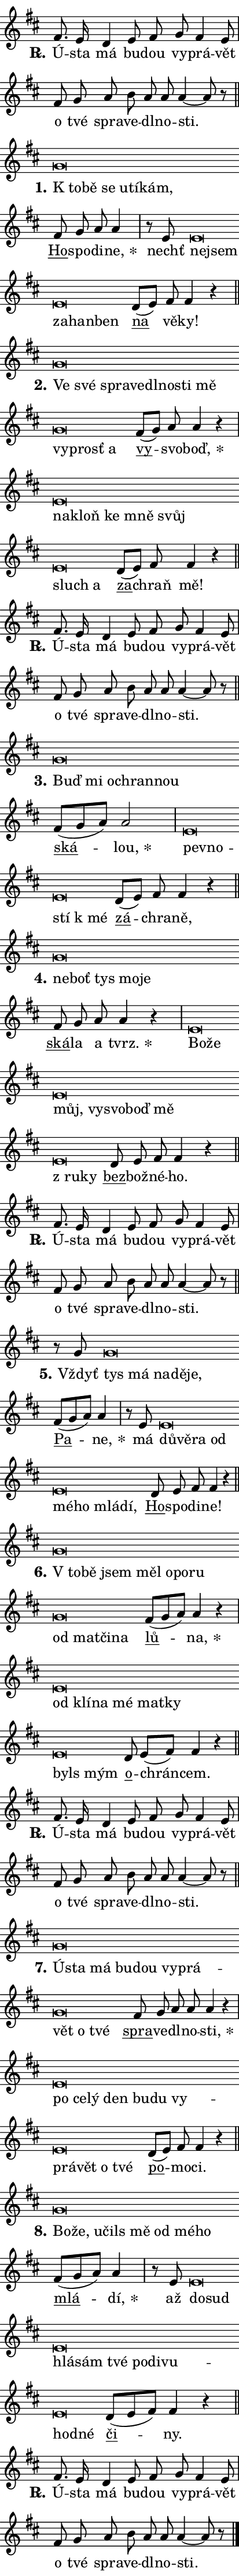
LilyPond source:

\version "2.24.0"
\header { tagline = "" }
\paper {
  indent = 0\cm
  top-margin = 0\cm
  right-margin = 0\cm
  bottom-margin = 0\cm
  left-margin = 0\cm
  paper-width = 7\cm
  page-breaking = #ly:one-page-breaking
  system-system-spacing.basic-distance = #11
  score-system-spacing.basic-distance = #11
  ragged-last = ##f
}


%% Author: Thomas Morley
%% https://lists.gnu.org/archive/html/lilypond-user/2020-05/msg00002.html
#(define (line-position grob)
"Returns position of @var[grob} in current system:
   @code{'start}, if at first time-step
   @code{'end}, if at last time-step
   @code{'middle} otherwise
"
  (let* ((col (ly:item-get-column grob))
         (ln (ly:grob-object col 'left-neighbor))
         (rn (ly:grob-object col 'right-neighbor))
         (col-to-check-left (if (ly:grob? ln) ln col))
         (col-to-check-right (if (ly:grob? rn) rn col))
         (break-dir-left
           (and
             (ly:grob-property col-to-check-left 'non-musical #f)
             (ly:item-break-dir col-to-check-left)))
         (break-dir-right
           (and
             (ly:grob-property col-to-check-right 'non-musical #f)
             (ly:item-break-dir col-to-check-right))))
        (cond ((eqv? 1 break-dir-left) 'start)
              ((eqv? -1 break-dir-right) 'end)
              (else 'middle))))

#(define (tranparent-at-line-position vctor)
  (lambda (grob)
  "Relying on @code{line-position} select the relevant enry from @var{vctor}.
Used to determine transparency,"
    (case (line-position grob)
      ((end) (not (vector-ref vctor 0)))
      ((middle) (not (vector-ref vctor 1)))
      ((start) (not (vector-ref vctor 2))))))

noteHeadBreakVisibility =
#(define-music-function (break-visibility)(vector?)
"Makes @code{NoteHead}s transparent relying on @var{break-visibility}"
#{
  \override NoteHead.transparent =
    #(tranparent-at-line-position break-visibility)
#})

#(define delete-ledgers-for-transparent-note-heads
  (lambda (grob)
    "Reads whether a @code{NoteHead} is transparent.
If so this @code{NoteHead} is removed from @code{'note-heads} from
@var{grob}, which is supposed to be @code{LedgerLineSpanner}.
As a result ledgers are not printed for this @code{NoteHead}"
    (let* ((nhds-array (ly:grob-object grob 'note-heads))
           (nhds-list
             (if (ly:grob-array? nhds-array)
                 (ly:grob-array->list nhds-array)
                 '()))
           ;; Relies on the transparent-property being done before
           ;; Staff.LedgerLineSpanner.after-line-breaking is executed.
           ;; This is fragile ...
           (to-keep
             (remove
               (lambda (nhd)
                 (ly:grob-property nhd 'transparent #f))
               nhds-list)))
      ;; TODO find a better method to iterate over grob-arrays, similiar
      ;; to filter/remove etc for lists
      ;; For now rebuilt from scratch
      (set! (ly:grob-object grob 'note-heads)  '())
      (for-each
        (lambda (nhd)
          (ly:pointer-group-interface::add-grob grob 'note-heads nhd))
        to-keep))))

hideNotes = {
  \noteHeadBreakVisibility #begin-of-line-visible
}
unHideNotes = {
  \noteHeadBreakVisibility #all-visible
}

% work-around for resetting accidentals
% https://lilypond.org/doc/v2.23/Documentation/notation/displaying-rhythms#unmetered-music
cadenzaMeasure = {
  \cadenzaOff
  \partial 1024 s1024
  \cadenzaOn
}

#(define-markup-command (accent layout props text) (markup?)
  "Underline accented syllable"
  (interpret-markup layout props
    #{\markup \override #'(offset . 4.3) \underline { #text }#}))

responsum = \markup \concat {
  "R" \hspace #-1.05 \path #0.1 #'((moveto 0 0.07) (lineto 0.9 0.8)) \hspace #0.05 "."
}

\layout {
    \context {
        \Staff
        \remove "Time_signature_engraver"
        \override LedgerLineSpanner.after-line-breaking = #delete-ledgers-for-transparent-note-heads
    }
    \context {
        \Voice {
            \override NoteHead.output-attributes = #'((class . "notehead"))
            \override Hairpin.height = #0.55
        }
    }
    \context {
        \Lyrics {
            \override StanzaNumber.output-attributes = #'((class . "stanzanumber"))
            \override LyricSpace.minimum-distance = #0.9
            \override LyricText.font-name = #"TeX Gyre Schola"
            \override LyricText.font-size = 1
            \override StanzaNumber.font-name = #"TeX Gyre Schola Bold"
            \override StanzaNumber.font-size = 1
        }
    }
}

% magnetic-lyrics.ily
%
%   written by
%     Jean Abou Samra <jean@abou-samra.fr>
%     Werner Lemberg <wl@gnu.org>
%
%   adapted by
%     Jiri Hon <jiri.hon@gmail.com>
%
% Version 2022-Apr-15

% https://www.mail-archive.com/lilypond-user@gnu.org/msg149350.html

#(define (Left_hyphen_pointer_engraver context)
   "Collect syllable-hyphen-syllable occurrences in lyrics and store
them in properties.  This engraver only looks to the left.  For
example, if the lyrics input is @code{foo -- bar}, it does the
following.

@itemize @bullet
@item
Set the @code{text} property of the @code{LyricHyphen} grob between
@q{foo} and @q{bar} to @code{foo}.

@item
Set the @code{left-hyphen} property of the @code{LyricText} grob with
text @q{foo} to the @code{LyricHyphen} grob between @q{foo} and
@q{bar}.
@end itemize

Use this auxiliary engraver in combination with the
@code{lyric-@/text::@/apply-@/magnetic-@/offset!} hook."
   (let ((hyphen #f)
         (text #f))
     (make-engraver
      (acknowledgers
       ((lyric-syllable-interface engraver grob source-engraver)
        (set! text grob)))
      (end-acknowledgers
       ((lyric-hyphen-interface engraver grob source-engraver)
        ;(when (not (grob::has-interface grob 'lyric-space-interface))
          (set! hyphen grob)));)
      ((stop-translation-timestep engraver)
       (when (and text hyphen)
         (ly:grob-set-object! text 'left-hyphen hyphen))
       (set! text #f)
       (set! hyphen #f)))))

#(define (lyric-text::apply-magnetic-offset! grob)
   "If the space between two syllables is less than the value in
property @code{LyricText@/.details@/.squash-threshold}, move the right
syllable to the left so that it gets concatenated with the left
syllable.

Use this function as a hook for
@code{LyricText@/.after-@/line-@/breaking} if the
@code{Left_@/hyphen_@/pointer_@/engraver} is active."
   (let ((hyphen (ly:grob-object grob 'left-hyphen #f)))
     (when hyphen
       (let ((left-text (ly:spanner-bound hyphen LEFT)))
         (when (grob::has-interface left-text 'lyric-syllable-interface)
           (let* ((common (ly:grob-common-refpoint grob left-text X))
                  (this-x-ext (ly:grob-extent grob common X))
                  (left-x-ext
                   (begin
                     ;; Trigger magnetism for left-text.
                     (ly:grob-property left-text 'after-line-breaking)
                     (ly:grob-extent left-text common X)))
                  ;; `delta` is the gap width between two syllables.
                  (delta (- (interval-start this-x-ext)
                            (interval-end left-x-ext)))
                  (details (ly:grob-property grob 'details))
                  (threshold (assoc-get 'squash-threshold details 0.2)))
             (when (< delta threshold)
               (let* (;; We have to manipulate the input text so that
                      ;; ligatures crossing syllable boundaries are not
                      ;; disabled.  For languages based on the Latin
                      ;; script this is essentially a beautification.
                      ;; However, for non-Western scripts it can be a
                      ;; necessity.
                      (lt (ly:grob-property left-text 'text))
                      (rt (ly:grob-property grob 'text))
                      (is-space (grob::has-interface hyphen 'lyric-space-interface))
                      (space (if is-space " " ""))
                      (space-markup (grob-interpret-markup grob " "))
                      (space-size (interval-length (ly:stencil-extent space-markup X)))
                      (extra-delta (if is-space space-size 0))
                      ;; Append new syllable.
                      (ltrt-space (if (and (string? lt) (string? rt))
                                (string-append lt space rt)
                                (make-concat-markup (list lt space rt))))
                      ;; Right-align `ltrt` to the right side.
                      (ltrt-space-markup (grob-interpret-markup
                               grob
                               (make-translate-markup
                                (cons (interval-length this-x-ext) 0)
                                (make-right-align-markup ltrt-space)))))
                 (begin
                   ;; Don't print `left-text`.
                   (ly:grob-set-property! left-text 'stencil #f)
                   ;; Set text and stencil (which holds all collected
                   ;; syllables so far) and shift it to the left.
                   (ly:grob-set-property! grob 'text ltrt-space)
                   (ly:grob-set-property! grob 'stencil ltrt-space-markup)
                   (ly:grob-translate-axis! grob (- (- delta extra-delta)) X))))))))))


#(define (lyric-hyphen::displace-bounds-first grob)
   ;; Make very sure this callback isn't triggered too early.
   (let ((left (ly:spanner-bound grob LEFT))
         (right (ly:spanner-bound grob RIGHT)))
     (ly:grob-property left 'after-line-breaking)
     (ly:grob-property right 'after-line-breaking)
     (ly:lyric-hyphen::print grob)))

squashThreshold = #0.4

\layout {
  \context {
    \Lyrics
    \consists #Left_hyphen_pointer_engraver
    \override LyricText.after-line-breaking =
      #lyric-text::apply-magnetic-offset!
    \override LyricHyphen.stencil = #lyric-hyphen::displace-bounds-first
    \override LyricText.details.squash-threshold = \squashThreshold
    \override LyricHyphen.minimum-distance = 0
    \override LyricHyphen.minimum-length = \squashThreshold
  }
}

squash = \override LyricText.details.squash-threshold = 9999
unSquash = \override LyricText.details.squash-threshold = \squashThreshold

left = \override LyricText.self-alignment-X = #LEFT
unLeft = \revert LyricText.self-alignment-X

starOffset = #(lambda (grob) 
                (let ((x_offset (ly:self-alignment-interface::aligned-on-x-parent grob)))
                  (if (= x_offset 0) 0 (+ x_offset 1.2))))

star = #(define-music-function (syllable)(string?)
"Append star separator at the end of a syllable"
#{
  \once \override LyricText.X-offset = #starOffset
  \lyricmode { \markup {
    #syllable
    \override #'((font-name . "TeX Gyre Schola Bold")) \hspace #0.2 \lower #0.65 \larger "*"
  } }
#})

starAccent = #(define-music-function (syllable)(string?)
"Append star separator at the end of a syllable and make accent"
#{
  \once \override LyricText.X-offset = #starOffset
  \lyricmode { \markup {
    \accent #syllable
    \override #'((font-name . "TeX Gyre Schola Bold")) \hspace #0.2 \lower #0.65 \larger "*"
  } }
#})

breath = #(define-music-function (syllable)(string?)
"Append breathing indicator at the end of a syllable"
#{
  \lyricmode { \markup { #syllable "+" } }
#})

optionalBreath = #(define-music-function (syllable)(string?)
"Append optional breathing indicator at the end of a syllable"
#{
  \lyricmode { \markup { #syllable "(+)" } }
#})


\score {
    <<
        \new Voice = "melody" { \cadenzaOn \key d \major \relative { fis'8. e16 d4 \bar "" e8 fis \bar "" g fis4 e8 \cadenzaMeasure \bar "|" fis g \bar "" a b \bar "" a a a4~ a8 r \cadenzaMeasure \bar "||" \break } }
        \new Lyrics \lyricsto "melody" { \lyricmode { \set stanza = \responsum
Ú -- sta má bu -- dou vy -- prá -- vět o tvé spra -- ve -- dl -- no -- sti. } }
    >>
    \layout {}
}

\score {
    <<
        \new Voice = "melody" { \cadenzaOn \key d \major \relative { g'\breve*1/16 \hideNotes \breve*1/16 \bar "" \breve*1/16 \bar "" \breve*1/16 \bar "" \breve*1/16 \breve*1/16 \bar "" \unHideNotes \bar "" fis8 g a a4 \cadenzaMeasure \bar "|" r8 e8 e\breve*1/16 \hideNotes \breve*1/16 \bar "" \breve*1/16 \bar "" \breve*1/16 \breve*1/16 \bar "" \unHideNotes \bar "" d8[( e)] fis fis4 r \cadenzaMeasure \bar "||" \break } }
        \new Lyrics \lyricsto "melody" { \lyricmode { \set stanza = "1."
\left "K to" -- \squash bě se u -- tí -- kám, \unLeft \unSquash \markup \accent Ho -- spo -- di -- \star ne, nechť \left nej -- \squash sem za -- han -- ben \unLeft \unSquash \markup \accent na vě -- ky! } }
    >>
    \layout {}
}

\score {
    <<
        \new Voice = "melody" { \cadenzaOn \key d \major \relative { g'\breve*1/16 \hideNotes \breve*1/16 \bar "" \breve*1/16 \bar "" \breve*1/16 \bar "" \breve*1/16 \bar "" \breve*1/16 \bar "" \breve*1/16 \bar "" \breve*1/16 \bar "" \breve*1/16 \bar "" \breve*1/16 \breve*1/16 \bar "" \unHideNotes \bar "" fis8[( g)] a a4 r \cadenzaMeasure \bar "|" e\breve*1/16 \hideNotes \breve*1/16 \bar "" \breve*1/16 \bar "" \breve*1/16 \bar "" \breve*1/16 \bar "" \breve*1/16 \breve*1/16 \bar "" \unHideNotes \bar "" d8[( e)] fis fis4 r \cadenzaMeasure \bar "||" \break } }
        \new Lyrics \lyricsto "melody" { \lyricmode { \set stanza = "2."
\left Ve \squash své spra -- ve -- dl -- no -- sti mě vy -- prosť a \unLeft \unSquash \markup \accent vy -- svo -- \star boď, \left na -- \squash kloň ke mně svůj sluch a \unLeft \unSquash \markup \accent za -- chraň mě! } }
    >>
    \layout {}
}

\score {
    <<
        \new Voice = "melody" { \cadenzaOn \key d \major \relative { fis'8. e16 d4 \bar "" e8 fis \bar "" g fis4 e8 \cadenzaMeasure \bar "|" fis g \bar "" a b \bar "" a a a4~ a8 r \cadenzaMeasure \bar "||" \break } }
        \new Lyrics \lyricsto "melody" { \lyricmode { \set stanza = \responsum
Ú -- sta má bu -- dou vy -- prá -- vět o tvé spra -- ve -- dl -- no -- sti. } }
    >>
    \layout {}
}

\score {
    <<
        \new Voice = "melody" { \cadenzaOn \key d \major \relative { g'\breve*1/16 \hideNotes \breve*1/16 \bar "" \breve*1/16 \bar "" \breve*1/16 \breve*1/16 \bar "" \unHideNotes \bar "" fis8[( g a)] a2 \cadenzaMeasure \bar "|" e\breve*1/16 \hideNotes \breve*1/16 \bar "" \breve*1/16 \breve*1/16 \bar "" \unHideNotes \bar "" d8[( e)] fis fis4 r \cadenzaMeasure \bar "||" \break } }
        \new Lyrics \lyricsto "melody" { \lyricmode { \set stanza = "3."
\left Buď \squash mi o -- chran -- nou \unLeft \unSquash \markup \accent ská -- \star lou, \left pev -- \squash no -- stí "k mé" \unLeft \unSquash \markup \accent zá -- chra -- ně, } }
    >>
    \layout {}
}

\score {
    <<
        \new Voice = "melody" { \cadenzaOn \key d \major \relative { g'\breve*1/16 \hideNotes \breve*1/16 \bar "" \breve*1/16 \bar "" \breve*1/16 \breve*1/16 \bar "" \unHideNotes \bar "" fis8 g a a4 r \cadenzaMeasure \bar "|" e\breve*1/16 \hideNotes \breve*1/16 \bar "" \breve*1/16 \bar "" \breve*1/16 \bar "" \breve*1/16 \bar "" \breve*1/16 \bar "" \breve*1/16 \bar "" \breve*1/16 \breve*1/16 \bar "" \unHideNotes \bar "" d8 e fis fis4 r \cadenzaMeasure \bar "||" \break } }
        \new Lyrics \lyricsto "melody" { \lyricmode { \set stanza = "4."
\left ne -- \squash boť tys mo -- je \unLeft \unSquash \markup \accent ská -- la a \star tvrz. \left Bo -- \squash že můj, vy -- svo -- boď mě "z ru" -- ky \unLeft \unSquash \markup \accent bez -- bož -- né -- ho. } }
    >>
    \layout {}
}

\score {
    <<
        \new Voice = "melody" { \cadenzaOn \key d \major \relative { fis'8. e16 d4 \bar "" e8 fis \bar "" g fis4 e8 \cadenzaMeasure \bar "|" fis g \bar "" a b \bar "" a a a4~ a8 r \cadenzaMeasure \bar "||" \break } }
        \new Lyrics \lyricsto "melody" { \lyricmode { \set stanza = \responsum
Ú -- sta má bu -- dou vy -- prá -- vět o tvé spra -- ve -- dl -- no -- sti. } }
    >>
    \layout {}
}

\score {
    <<
        \new Voice = "melody" { \cadenzaOn \key d \major \relative { r8 g'8 g\breve*1/16 \hideNotes \breve*1/16 \bar "" \breve*1/16 \bar "" \breve*1/16 \breve*1/16 \bar "" \unHideNotes \bar "" fis8[( g a)] a4 \cadenzaMeasure \bar "|" r8 e8 e\breve*1/16 \hideNotes \breve*1/16 \bar "" \breve*1/16 \bar "" \breve*1/16 \bar "" \breve*1/16 \bar "" \breve*1/16 \bar "" \breve*1/16 \breve*1/16 \bar "" \unHideNotes \bar "" d8 e fis fis4 r \cadenzaMeasure \bar "||" \break } }
        \new Lyrics \lyricsto "melody" { \lyricmode { \set stanza = "5."
Vždyť \left tys \squash má na -- dě -- je, \unLeft \unSquash \markup \accent Pa -- \star ne, má \left dů -- \squash vě -- ra od mé -- ho mlá -- dí, \unLeft \unSquash \markup \accent Ho -- spo -- di -- ne! } }
    >>
    \layout {}
}

\score {
    <<
        \new Voice = "melody" { \cadenzaOn \key d \major \relative { g'\breve*1/16 \hideNotes \breve*1/16 \bar "" \breve*1/16 \bar "" \breve*1/16 \bar "" \breve*1/16 \bar "" \breve*1/16 \bar "" \breve*1/16 \bar "" \breve*1/16 \bar "" \breve*1/16 \bar "" \breve*1/16 \breve*1/16 \bar "" \unHideNotes \bar "" fis8[( g a)] a4 r \cadenzaMeasure \bar "|" e\breve*1/16 \hideNotes \breve*1/16 \bar "" \breve*1/16 \bar "" \breve*1/16 \bar "" \breve*1/16 \bar "" \breve*1/16 \bar "" \breve*1/16 \breve*1/16 \bar "" \unHideNotes \bar "" d8 e[( fis)] fis4 r \cadenzaMeasure \bar "||" \break } }
        \new Lyrics \lyricsto "melody" { \lyricmode { \set stanza = "6."
\left "V to" -- \squash bě jsem měl o -- po -- ru od mat -- či -- na \unLeft \unSquash \markup \accent lů -- \star na, \left od \squash klí -- na mé mat -- ky byls mým \unLeft \unSquash \markup \accent o -- chrán -- cem. } }
    >>
    \layout {}
}

\score {
    <<
        \new Voice = "melody" { \cadenzaOn \key d \major \relative { fis'8. e16 d4 \bar "" e8 fis \bar "" g fis4 e8 \cadenzaMeasure \bar "|" fis g \bar "" a b \bar "" a a a4~ a8 r \cadenzaMeasure \bar "||" \break } }
        \new Lyrics \lyricsto "melody" { \lyricmode { \set stanza = \responsum
Ú -- sta má bu -- dou vy -- prá -- vět o tvé spra -- ve -- dl -- no -- sti. } }
    >>
    \layout {}
}

\score {
    <<
        \new Voice = "melody" { \cadenzaOn \key d \major \relative { g'\breve*1/16 \hideNotes \breve*1/16 \bar "" \breve*1/16 \bar "" \breve*1/16 \bar "" \breve*1/16 \bar "" \breve*1/16 \bar "" \breve*1/16 \bar "" \breve*1/16 \bar "" \breve*1/16 \breve*1/16 \bar "" \unHideNotes \bar "" fis8 g a a a4 r \cadenzaMeasure \bar "|" e\breve*1/16 \hideNotes \breve*1/16 \bar "" \breve*1/16 \bar "" \breve*1/16 \bar "" \breve*1/16 \bar "" \breve*1/16 \bar "" \breve*1/16 \bar "" \breve*1/16 \bar "" \breve*1/16 \bar "" \breve*1/16 \breve*1/16 \bar "" \unHideNotes \bar "" d8[( e)] fis fis4 r \cadenzaMeasure \bar "||" \break } }
        \new Lyrics \lyricsto "melody" { \lyricmode { \set stanza = "7."
\left Ú -- \squash sta má bu -- dou vy -- prá -- vět o tvé \unLeft \unSquash \markup \accent spra -- ve -- dl -- no -- \star sti, \left po \squash ce -- lý den bu -- du vy -- prá -- vět o tvé \unLeft \unSquash \markup \accent po -- mo -- ci. } }
    >>
    \layout {}
}

\score {
    <<
        \new Voice = "melody" { \cadenzaOn \key d \major \relative { g'\breve*1/16 \hideNotes \breve*1/16 \bar "" \breve*1/16 \bar "" \breve*1/16 \bar "" \breve*1/16 \bar "" \breve*1/16 \bar "" \breve*1/16 \breve*1/16 \bar "" \unHideNotes \bar "" fis8[( g a)] a4 \cadenzaMeasure \bar "|" r8 e8 e\breve*1/16 \hideNotes \breve*1/16 \bar "" \breve*1/16 \bar "" \breve*1/16 \bar "" \breve*1/16 \bar "" \breve*1/16 \bar "" \breve*1/16 \bar "" \breve*1/16 \bar "" \breve*1/16 \breve*1/16 \bar "" \unHideNotes \bar "" d8[( e fis)] fis4 r \cadenzaMeasure \bar "||" \break } }
        \new Lyrics \lyricsto "melody" { \lyricmode { \set stanza = "8."
\left Bo -- \squash že, u -- čils mě od mé -- ho \unLeft \unSquash \markup \accent mlá -- \star dí, až \left do -- \squash sud hlá -- sám tvé po -- di -- vu -- hod -- né \unLeft \unSquash \markup \accent či -- ny. } }
    >>
    \layout {}
}

\score {
    <<
        \new Voice = "melody" { \cadenzaOn \key d \major \relative { fis'8. e16 d4 \bar "" e8 fis \bar "" g fis4 e8 \cadenzaMeasure \bar "|" fis g \bar "" a b \bar "" a a a4~ a8 r \cadenzaMeasure \bar "||" \break } \bar "|." }
        \new Lyrics \lyricsto "melody" { \lyricmode { \set stanza = \responsum
Ú -- sta má bu -- dou vy -- prá -- vět o tvé spra -- ve -- dl -- no -- sti. } }
    >>
    \layout {}
}
